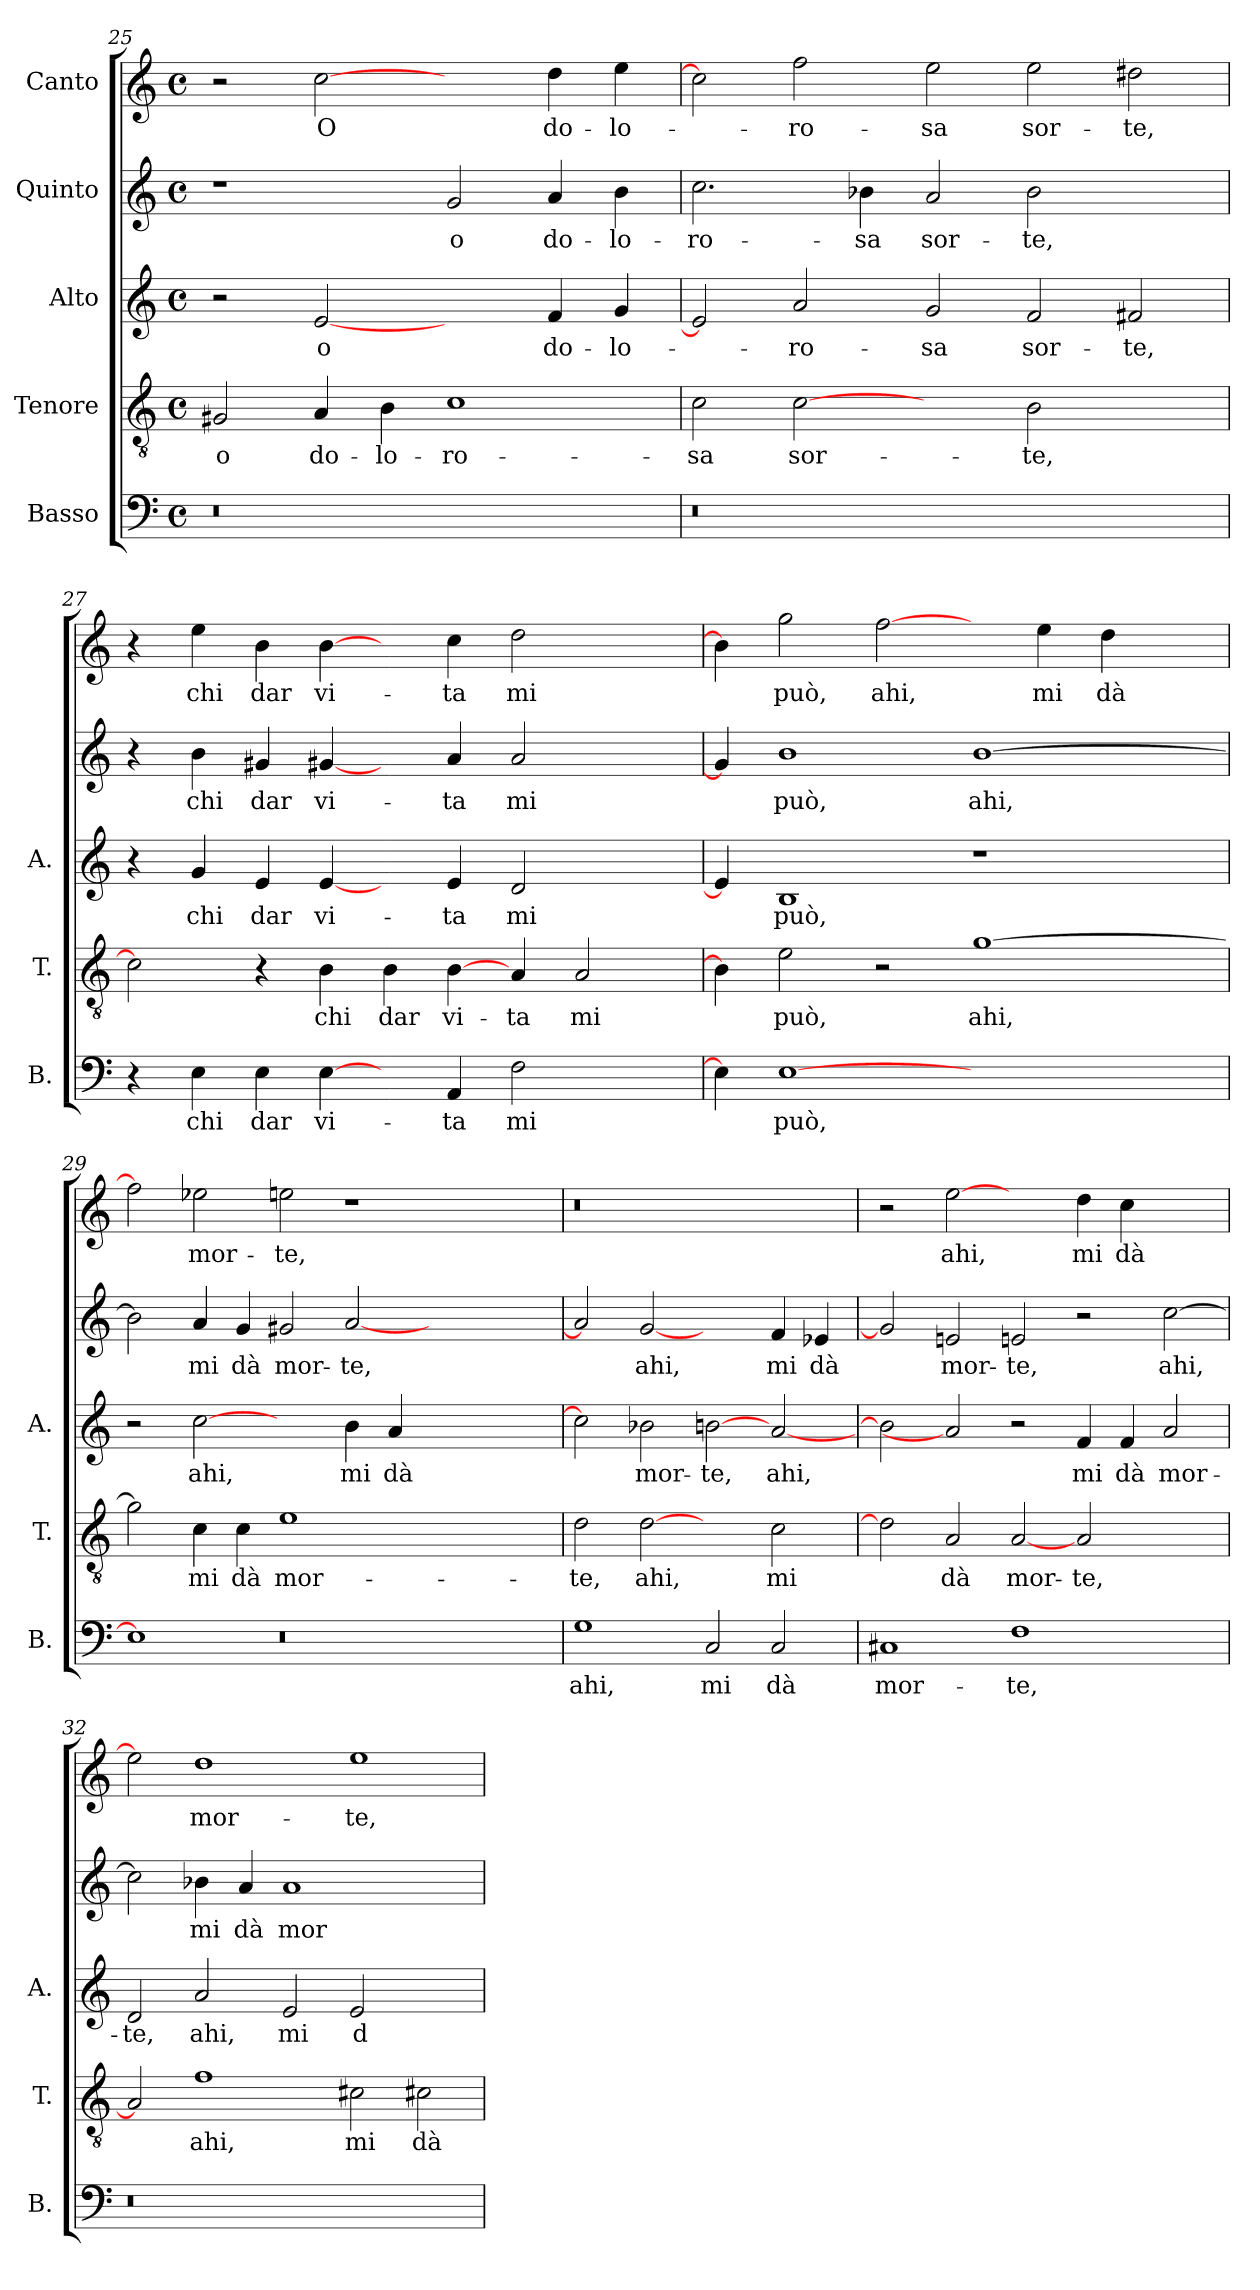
**kern	**text	**kern	**text	**kern	**text	**kern	**text	**kern	**text
*part5	*part5	*part4	*part4	*part3	*part3	*part2	*part2	*part1	*part1
*staff5	*staff5	*staff4	*staff4	*staff3	*staff3	*staff2	*staff2	*staff1	*staff1
*I"Basso	*	*I"Tenore	*	*I"Alto	*	*I"Quinto	*	*I"Canto	*
*I'B.	*	*I'T.	*	*I'A.	*	*	*	*	*
*clefF4	*	*clefGv2	*	*clefG2	*	*clefG2	*	*clefG2	*
*k[]	*	*k[]	*	*k[]	*	*k[]	*	*k[]	*
*C:	*	*C:	*	*C:	*	*C:	*	*C:	*
*M4/4	*	*M4/4	*	*M4/4	*	*M4/4	*	*M4/4	*
*met(c)	*	*met(c)	*	*met(c)	*	*met(c)	*	*met(c)	*
=25	=25	=25	=25	=25	=25	=25	=25	=25	=25
!LO:N:vis=0	!	!	!	!	!	!	!	!	!
1r	.	2G#X/	o	2r	.	1r	.	2r	.
.	.	4A/	do-	[2e/	o	.	.	[2cc\	O
.	.	4B\	-lo-	.	.	.	.	.	.
1ryy	.	1c\	-ro-	2ryy	.	2g/	o	2ryy	.
.	.	.	.	4f/	do-	4a/	do-	4dd\	do-
.	.	.	.	4g/	-lo-	4b\	-lo-	4ee\	-lo-
=26	=26	=26	=26	=26	=26	=26	=26	=26	=26
!LO:N:vis=0	!	!	!	!	!	!	!	!	!
1r	.	2c\	-sa	2e/]	.	2.cc\	-ro-	2cc\]	.
.	.	[2c\	sor-	2a/	-ro-	.	.	2ff\	-ro-
.	.	.	.	.	.	4b-X\	-sa	.	.
1ryy	.	2ryy	.	2g/	-sa	2a/	sor-	2ee\	-sa
.	.	2B\	-te,	2f/	sor-	2b-\	-te,	2ee\	sor-
2ryy	.	2ryy	.	2f#X/	-te,	2ryy	.	2dd#X\	-te,
=27	=27	=27	=27	=27	=27	=27	=27	=27	=27
4r	.	2c\]	.	4r	.	4r	.	4r	.
4E\	chi	.	.	4g/	chi	4b\	chi	4ee\	chi
4E\	dar	4r	.	4e/	dar	4g#X/	dar	4b\	dar
[4E\	vi-	4B\	chi	[4e/	vi-	[4g#X/	vi-	[4b\	vi-
4ryy	.	4B\	dar	4ryy	.	4ryy	.	4ryy	.
4AA/	-ta	[4B\	vi-	4e/	-ta	4a/	-ta	4cc\	-ta
2F\	mi	4A/	-ta	2d/	mi	2a/	mi	2dd\	mi
.	.	2A/	mi	.	.	.	.	.	.
4ryy	.	.	.	4ryy	.	4ryy	.	4ryy	.
=28	=28	=28	=28	=28	=28	=28	=28	=28	=28
4E\]	.	4B\]	.	4e/]	.	4g#/]	.	4b\]	.
[1E\	può,	2e\	può,	1B/	può,	1b\	può,	2gg\	può,
.	.	2r	.	.	.	.	.	[2ff\	ahi,
1ryy	.	[1g\	ahi,	1r	.	[1b\	ahi,	4ryy	.
.	.	.	.	.	.	.	.	4ee\	mi
.	.	.	.	.	.	.	.	4dd\	dà
.	.	.	.	.	.	.	.	4ryy	.
=29	=29	=29	=29	=29	=29	=29	=29	=29	=29
1E\]	.	2g\]	.	2r	.	2b\]	.	2ff\]	.
.	.	4c\	mi	[2cc\	ahi,	4a/	mi	2ee-X\	mor-
.	.	4c\	dà	.	.	4g/	dà	.	.
!LO:N:vis=0	!	!	!	!	!	!	!	!	!
1r	.	1e\	mor-	2ryy	.	2g#X/	mor-	2een\	-te,
.	.	.	.	4b\	mi	[2a/	-te,	1r	.
.	.	.	.	4a/	dà	.	.	.	.
1ryy	.	1ryy	.	1ryy	.	1ryy	.	.	.
.	.	.	.	.	.	.	.	2ryy	.
=30	=30	=30	=30	=30	=30	=30	=30	=30	=30
!	!	!	!	!	!	!	!	!LO:N:vis=0	!
1G\	ahi,	2d\	-te,	2cc\]	.	2a/]	.	1r	.
.	.	[2d\	ahi,	2b-X\	mor-	[2g/	ahi,	.	.
2C/	mi	2ryy	.	[2bn\	-te,	2ryy	.	1ryy	.
2C/	dà	2c\	mi	[2a/	ahi,	4f/	mi	.	.
.	.	.	.	.	.	4e-X/	dà	.	.
=31	=31	=31	=31	=31	=31	=31	=31	=31	=31
1C#X/	mor-	2d\]	.	2b\]	.	2g/]	.	2r	.
.	.	2A/	dà	2a/]	.	2en/	mor-	[2ee\	ahi,
1F\	-te,	[2A/	mor-	2r	.	2en/	-te,	2ryy	.
.	.	2A/	-te,	4f/	mi	2r	.	4dd\	mi
.	.	.	.	4f/	dà	.	.	4cc\	dà
2ryy	.	2ryy	.	2a/	mor-	[2cc\	ahi,	2ryy	.
=32	=32	=32	=32	=32	=32	=32	=32	=32	=32
!LO:N:vis=0	!	!	!	!	!	!	!	!	!
1r	.	2A/]	.	2d/	-te,	2cc\]	.	2ee\]	.
.	.	1f\	ahi,	2a/	ahi,	4b-X\	mi	1dd\	mor-
.	.	.	.	.	.	4a/	dà	.	.
1ryy	.	.	.	2e/	mi	1a/	mor-	.	.
.	.	2c#X\	mi	2e/	d	.	.	1ee\	-te,
2ryy	.	2c#X\	dà	2ryy	.	2ryy	.	.	.
=	=	=	=	=	=	=	=	=	=
*-	*-	*-	*-	*-	*-	*-	*-	*-	*-
